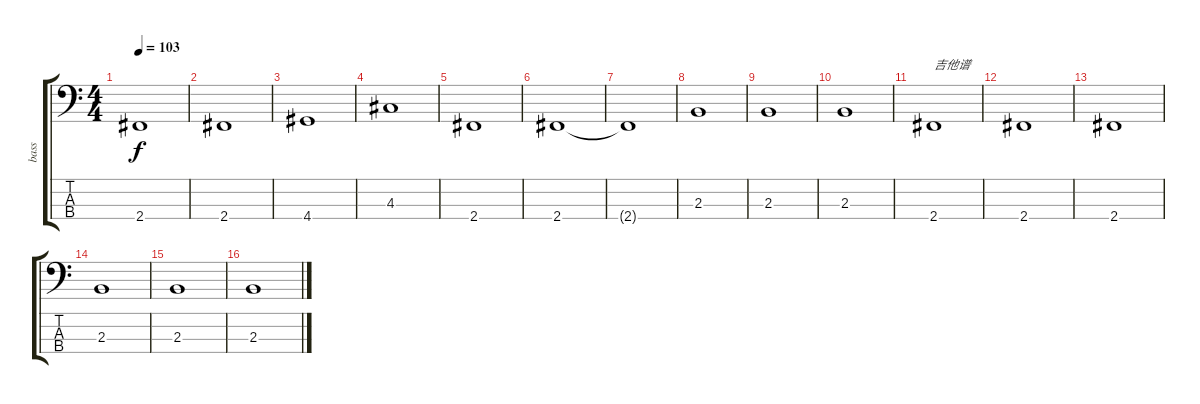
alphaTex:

\track ("bass" "bass") {instrument electricbassfinger}
\staff {score tabs}
\tuning (G2 D2 A1 E1) {hide}
\ts (4 4)
\tempo 103
\clef f4
\ks c
2.4.1{dy f} |
2.4.1 |
4.4.1 |
4.3.1 |
2.4.1 |
2.4.1 |
2.4{t}.1 |
2.3.1 |
2.3.1 |
2.3.1 |
2.4.1{txt "吉他谱"} |
2.4.1 |
2.4.1 |
2.3.1 |
2.3.1 |
2.3.1
